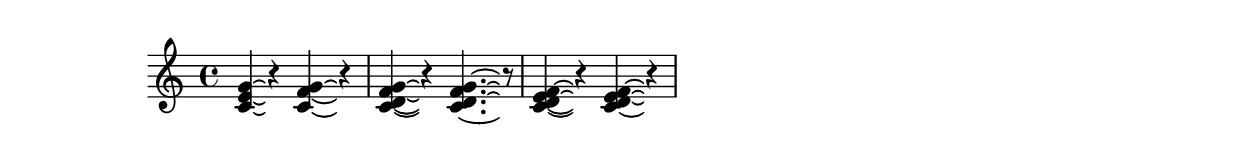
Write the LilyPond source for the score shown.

%% DO NOT EDIT this file manually; it is automatically
%% generated from LSR http://lsr.dsi.unimi.it
%% Make any changes in LSR itself, or in Documentation/snippets/new/ ,
%% and then run scripts/auxiliar/makelsr.py
%%
%% This file is in the public domain.
\version "2.17.20"

\header {
  lsrtags = "connecting-notes, contemporary-notation, expressive-marks, fretted-strings, keyboards, specific-notation"

  texidoc = "
Laissez vibrer ties have a fixed size. Their formatting can be tuned
using @code{'tie-configuration}.

"
  doctitle = "Laissez vibrer ties"
} % begin verbatim


\relative c' {
  <c e g>4\laissezVibrer r <c f g>\laissezVibrer r
  <c d f g>4\laissezVibrer r <c d f g>4.\laissezVibrer r8

  <c d e f>4\laissezVibrer r
  \override LaissezVibrerTieColumn.tie-configuration
     = #`((-7 . ,DOWN)
          (-5 . ,DOWN)
          (-3 . ,UP)
          (-1 . ,UP))
  <c d e f>4\laissezVibrer r
}
